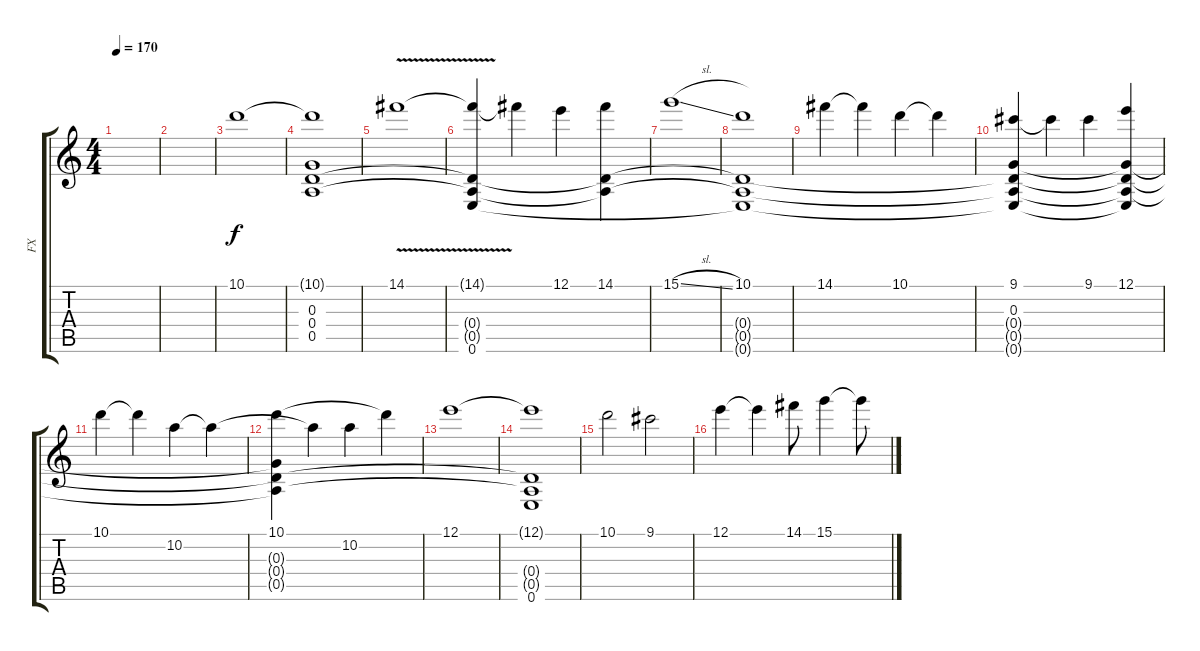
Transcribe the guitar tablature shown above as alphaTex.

\track ("FX" "FX") {instrument overdrivenguitar}
\staff {score tabs}
\tuning (E4 B3 G3 D3 A2 E2) {hide}
\ts (4 4)
\tempo 170
\clef g2
\ks c
|
|
10.1.1 |
(10.1{t} 0.3 0.4 0.5).1 |
14.1{v}.1 |
(14.1{t} 0.4{t} 0.5{t} 0.6).4 14.1{t}.4 12.1.4 (14.1 0.4{t} 0.5{t}).4 |
15.1{sl}.1 |
(10.1 0.4{t} 0.5{t} 0.6{t}).1 |
14.1.4 14.1{t}.4 10.1.4 10.1{t}.4 |
(9.1 0.3 0.4{t} 0.5{t} 0.6{t}).4 9.1{t}.4 9.1.4 (12.1 0.3{t} 0.4{t} 0.5{t} 0.6{t}).4 |
10.1.4 10.1{t}.4 10.2.4 10.2{t}.4 |
(10.1 0.3{t} 0.4{t} 0.5{t}).4 10.2{t}.4 10.2.4 10.1{t}.4 |
12.1.1 |
(12.1{t} 0.4{t} 0.5{t} 0.6).1 |
10.1.2 9.1.2 |
12.1.4 12.1{t}.4 14.1.8 15.1.4 15.1{t}.8
